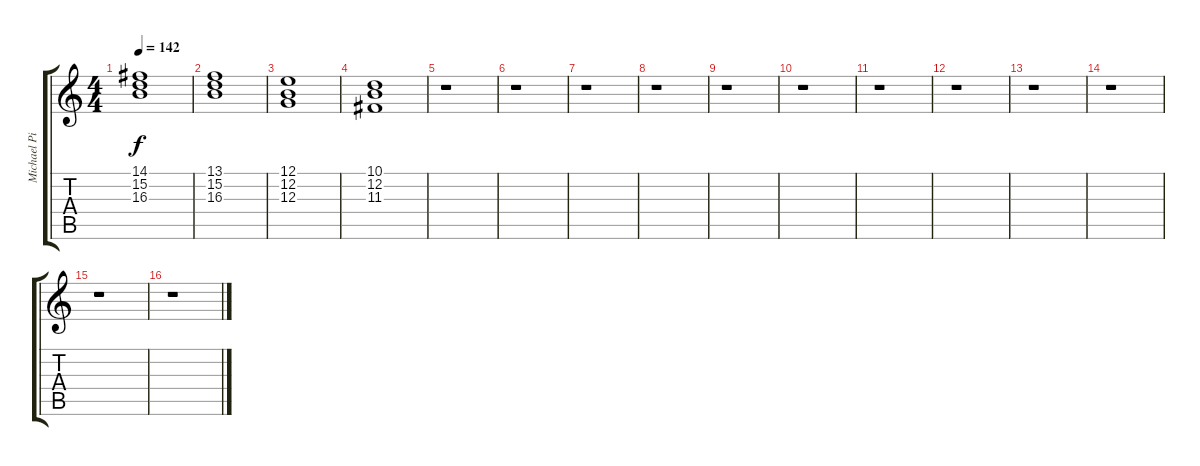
\track ("Michael Pinnella (organ)" "Michael Pi") {instrument drawbarorgan}
\staff {score tabs}
\tuning (E4 B3 G3 D3 A2 E2) {hide}
\ts (4 4)
\tempo 142
\clef g2
\ks c
(14.1 15.2 16.3).1{dy f} |
(13.1 15.2 16.3).1 |
(12.1 12.2 12.3).1 |
(10.1 12.2 11.3).1 |
r.1 |
r.1 |
r.1 |
r.1 |
r.1 |
r.1 |
r.1 |
r.1 |
r.1 |
r.1 |
r.1 |
r.1
